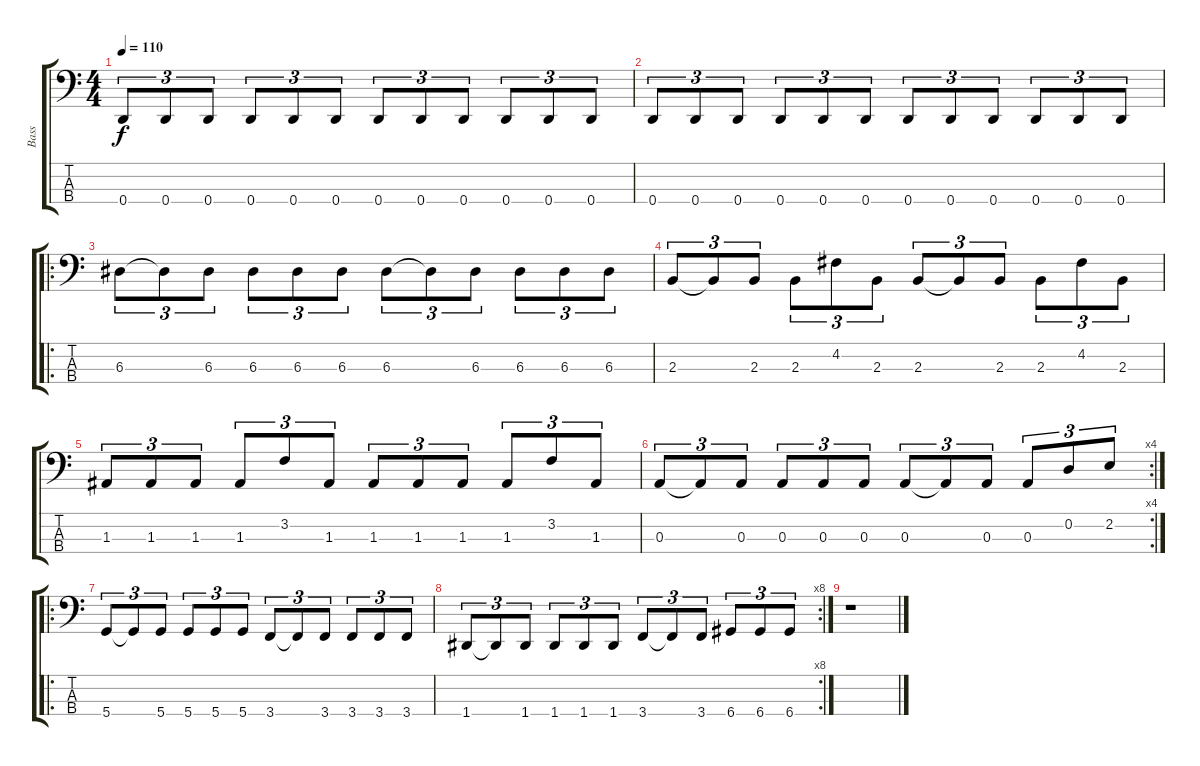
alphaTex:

\track ("Bass" "Bass") {instrument electricbasspick}
\staff {score tabs}
\tuning (G2 D2 A1 D1) {hide}
\ts (4 4)
\tempo 110
\clef f4
\ks c
0.4.8{tu (3 2) dy f} 0.4.8{tu (3 2)} 0.4.8{tu (3 2)} 0.4.8{tu (3 2)} 0.4.8{tu (3 2)} 0.4.8{tu (3 2)} 0.4.8{tu (3 2)} 0.4.8{tu (3 2)} 0.4.8{tu (3 2)} 0.4.8{tu (3 2)} 0.4.8{tu (3 2)} 0.4.8{tu (3 2)} |
0.4.8{tu (3 2)} 0.4.8{tu (3 2)} 0.4.8{tu (3 2)} 0.4.8{tu (3 2)} 0.4.8{tu (3 2)} 0.4.8{tu (3 2)} 0.4.8{tu (3 2)} 0.4.8{tu (3 2)} 0.4.8{tu (3 2)} 0.4.8{tu (3 2)} 0.4.8{tu (3 2)} 0.4.8{tu (3 2)} |
\ro
6.3.8{tu (3 2)} 6.3{t}.8{tu (3 2)} 6.3.8{tu (3 2)} 6.3.8{tu (3 2)} 6.3.8{tu (3 2)} 6.3.8{tu (3 2)} 6.3.8{tu (3 2)} 6.3{t}.8{tu (3 2)} 6.3.8{tu (3 2)} 6.3.8{tu (3 2)} 6.3.8{tu (3 2)} 6.3.8{tu (3 2)} |
2.3.8{tu (3 2)} 2.3{t}.8{tu (3 2)} 2.3.8{tu (3 2)} 2.3.8{tu (3 2)} 4.2.8{tu (3 2)} 2.3.8{tu (3 2)} 2.3.8{tu (3 2)} 2.3{t}.8{tu (3 2)} 2.3.8{tu (3 2)} 2.3.8{tu (3 2)} 4.2.8{tu (3 2)} 2.3.8{tu (3 2)} |
1.3.8{tu (3 2)} 1.3.8{tu (3 2)} 1.3.8{tu (3 2)} 1.3.8{tu (3 2)} 3.2.8{tu (3 2)} 1.3.8{tu (3 2)} 1.3.8{tu (3 2)} 1.3.8{tu (3 2)} 1.3.8{tu (3 2)} 1.3.8{tu (3 2)} 3.2.8{tu (3 2)} 1.3.8{tu (3 2)} |
\rc 4
0.3.8{tu (3 2)} 0.3{t}.8{tu (3 2)} 0.3.8{tu (3 2)} 0.3.8{tu (3 2)} 0.3.8{tu (3 2)} 0.3.8{tu (3 2)} 0.3.8{tu (3 2)} 0.3{t}.8{tu (3 2)} 0.3.8{tu (3 2)} 0.3.8{tu (3 2)} 0.2.8{tu (3 2)} 2.2.8{tu (3 2)} |
\ro
5.4.8{tu (3 2)} 5.4{t}.8{tu (3 2)} 5.4.8{tu (3 2)} 5.4.8{tu (3 2)} 5.4.8{tu (3 2)} 5.4.8{tu (3 2)} 3.4.8{tu (3 2)} 3.4{t}.8{tu (3 2)} 3.4.8{tu (3 2)} 3.4.8{tu (3 2)} 3.4.8{tu (3 2)} 3.4.8{tu (3 2)} |
\rc 8
1.4.8{tu (3 2)} 1.4{t}.8{tu (3 2)} 1.4.8{tu (3 2)} 1.4.8{tu (3 2)} 1.4.8{tu (3 2)} 1.4.8{tu (3 2)} 3.4.8{tu (3 2)} 3.4{t}.8{tu (3 2)} 3.4.8{tu (3 2)} 6.4.8{tu (3 2)} 6.4.8{tu (3 2)} 6.4.8{tu (3 2)} |
r.1
